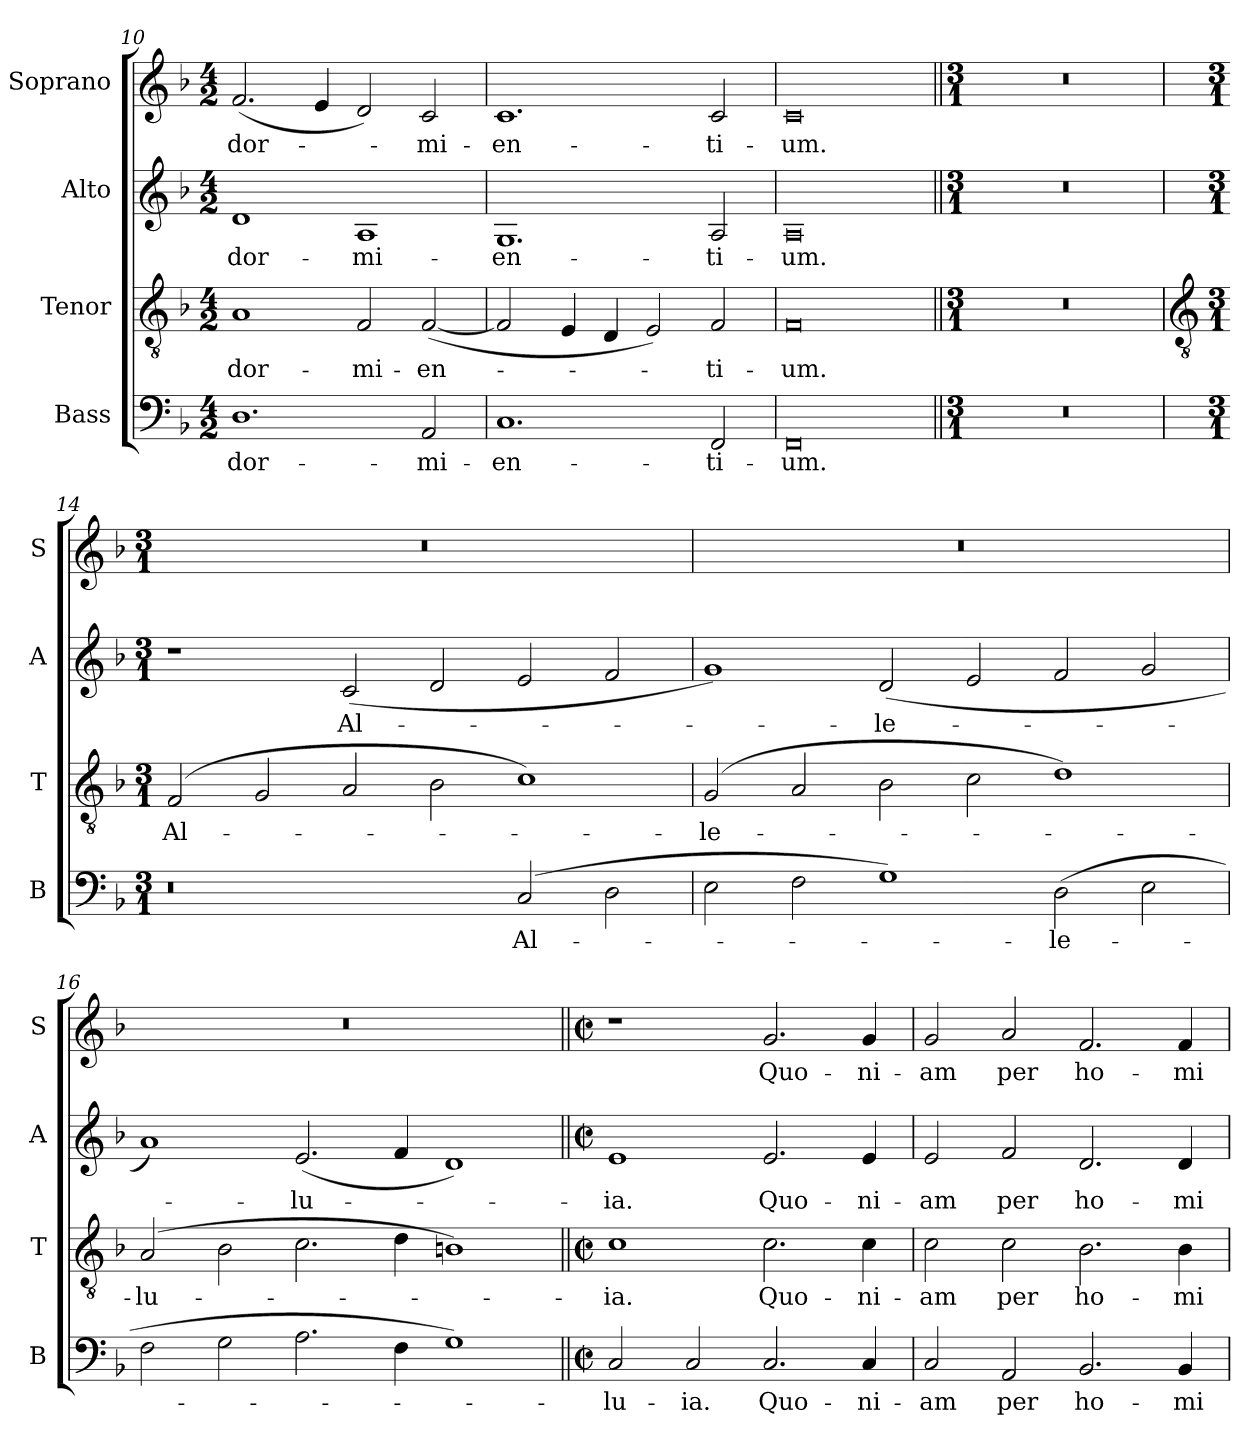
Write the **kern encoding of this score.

**kern	**text	**kern	**text	**kern	**text	**kern	**text
*part4	*part4	*part3	*part3	*part2	*part2	*part1	*part1
*staff4	*staff4	*staff3	*staff3	*staff2	*staff2	*staff1	*staff1
*I"Bass	*	*I"Tenor	*	*I"Alto	*	*I"Soprano	*
*I'B	*	*I'T	*	*I'A	*	*I'S	*
*clefF4	*	*clefGv2	*	*clefG2	*	*clefG2	*
*k[b-]	*	*k[b-]	*	*k[b-]	*	*k[b-]	*
*F:	*	*F:	*	*F:	*	*F:	*
*M4/2	*	*M4/2	*	*M4/2	*	*M4/2	*
=10	=10	=10	=10	=10	=10	=10	=10
!	!LO:LY:b	!	!LO:LY:b	!	!LO:LY:b	!	!LO:LY:b
1.D	dor-	1A	dor-	1d	dor-	(<2.f	dor-
.	.	.	.	.	.	4e	.
!	!	!	!LO:LY:b	!	!LO:LY:b	!	!
.	.	2F	-mi-	1A	-mi-	2d)	.
!	!LO:LY:b	!	!LO:LY:b	!	!	!	!LO:LY:b
2AA	-mi-	(<[2F	-en-	.	.	2c	mi-
=11	=11	=11	=11	=11	=11	=11	=11
!	!LO:LY:b	!	!	!	!LO:LY:b	!	!LO:LY:b
1.C	-en-	2F]	.	1.G	-en-	1.c	-en-
.	.	4E	.	.	.	.	.
.	.	4D	.	.	.	.	.
.	.	2E)	.	.	.	.	.
!	!LO:LY:b	!	!LO:LY:b	!	!LO:LY:b	!	!LO:LY:b
2FF	-ti-	2F	ti-	2A	-ti-	2c	-ti-
=12	=12	=12	=12	=12	=12	=12	=12
!	!LO:LY:b	!	!LO:LY:b	!	!LO:LY:b	!	!LO:LY:b
0FF	-um.	0F	-um.	0A	-um.	0c	-um.
=13||	=13||	=13||	=13||	=13||	=13||	=13||	=13||
*M3/1	*	*M3/1	*	*M3/1	*	*M3/1	*
0.r	.	0.r	.	0.r	.	0.r	.
!!LO:LB:g=z
=14	=14	=14	=14	=14	=14	=14	=14
*	*	*clefGv2	*	*	*	*	*
*M3/1	*	*M3/1	*	*M3/1	*	*M3/1	*
!	!	!	!LO:LY:b	!	!	!LO:N:vis=0	!
0r	.	(>2F	Al-	1r	.	0.r	.
.	.	2G	.	.	.	.	.
!	!	!	!	!	!LO:LY:b	!	!
.	.	2A	.	(<2c	Al-	.	.
.	.	2B-	.	2d	.	.	.
!	!LO:LY:b	!	!	!	!	!	!
(>2C	Al-	1c)	.	2e	.	.	.
2D	.	.	.	2f	.	.	.
=15	=15	=15	=15	=15	=15	=15	=15
!	!	!	!LO:LY:b	!	!	!LO:N:vis=0	!
2E	.	(>2G	le-	1g)	.	0.r	.
2F	.	2A	.	.	.	.	.
!	!	!	!	!	!LO:LY:b	!	!
1G)	.	2B-	.	(<2d	le-	.	.
.	.	2c	.	2e	.	.	.
!	!LO:LY:b	!	!	!	!	!	!
(>2D	le-	1d)	.	2f	.	.	.
2E	.	.	.	2g	.	.	.
=16	=16	=16	=16	=16	=16	=16	=16
!	!	!	!LO:LY:b	!	!	!LO:N:vis=0	!
2F	.	(>2A	lu-	1a)	.	0.r	.
2G	.	2B-	.	.	.	.	.
!	!	!	!	!	!LO:LY:b	!	!
2.A	.	2.c	.	(<2.e	lu-	.	.
4F	.	4d	.	4f	.	.	.
1G)	.	1Bn)	.	1d)	.	.	.
=17||	=17||	=17||	=17||	=17||	=17||	=17||	=17||
*M4/2	*	*M4/2	*	*M4/2	*	*M4/2	*
*met(c|)	*	*met(c|)	*	*met(c|)	*	*met(c|)	*
!	!LO:LY:b	!	!LO:LY:b	!	!LO:LY:b	!	!
2C	lu-	1c	ia.	1e	ia.	1r	.
!	!LO:LY:b	!	!	!	!	!	!
2C	-ia.	.	.	.	.	.	.
!	!LO:LY:b	!	!LO:LY:b	!	!LO:LY:b	!	!LO:LY:b
2.C	Quo-	2.c	Quo-	2.e	Quo-	2.g	Quo-
!	!LO:LY:b	!	!LO:LY:b	!	!LO:LY:b	!	!LO:LY:b
4C	-ni-	4c	-ni-	4e	-ni-	4g	-ni-
=18	=18	=18	=18	=18	=18	=18	=18
!	!LO:LY:b	!	!LO:LY:b	!	!LO:LY:b	!	!LO:LY:b
2C	-am	2c	-am	2e	-am	2g	-am
!	!LO:LY:b	!	!LO:LY:b	!	!LO:LY:b	!	!LO:LY:b
2AA	per	2c	per	2f	per	2a	per
!	!LO:LY:b	!	!LO:LY:b	!	!LO:LY:b	!	!LO:LY:b
2.BB-	ho-	2.B-	ho-	2.d	ho-	2.f	ho-
!	!LO:LY:b	!	!LO:LY:b	!	!LO:LY:b	!	!LO:LY:b
4BB-	-mi-	4B-	-mi-	4d	-mi-	4f	-mi-
=	=	=	=	=	=	=	=
*-	*-	*-	*-	*-	*-	*-	*-
